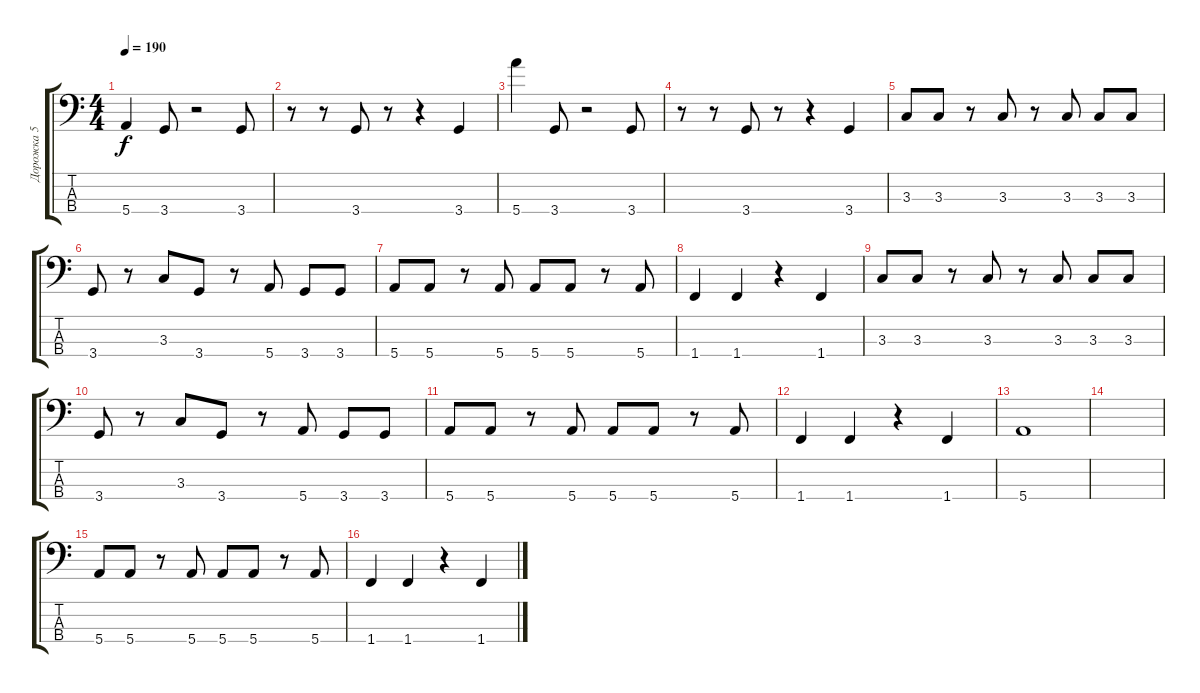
\track ("Дорожка 5" "Дорожка 5") {instrument electricbassfinger}
\staff {score tabs}
\tuning (G2 D2 A1 E1) {hide}
\ts (4 4)
\tempo 190
\clef f4
\ks c
5.4.4{dy f} 3.4.8 r.2 3.4.8 |
r.8 r.8 3.4.8 r.8 r.4 3.4.4 |
5.4.4{ot 15mb} 3.4.8 r.2 3.4.8 |
r.8 r.8 3.4.8 r.8 r.4 3.4.4 |
3.3.8 3.3.8 r.8 3.3.8 r.8 3.3.8 3.3.8 3.3.8 |
3.4.8 r.8 3.3.8 3.4.8 r.8 5.4.8 3.4.8 3.4.8 |
5.4.8 5.4.8 r.8 5.4.8 5.4.8 5.4.8 r.8 5.4.8 |
1.4.4 1.4.4 r.4 1.4.4 |
3.3.8 3.3.8 r.8 3.3.8 r.8 3.3.8 3.3.8 3.3.8 |
3.4.8 r.8 3.3.8 3.4.8 r.8 5.4.8 3.4.8 3.4.8 |
5.4.8 5.4.8 r.8 5.4.8 5.4.8 5.4.8 r.8 5.4.8 |
1.4.4 1.4.4 r.4 1.4.4 |
5.4.1 |
|
5.4.8 5.4.8 r.8 5.4.8 5.4.8 5.4.8 r.8 5.4.8 |
1.4.4 1.4.4 r.4 1.4.4
